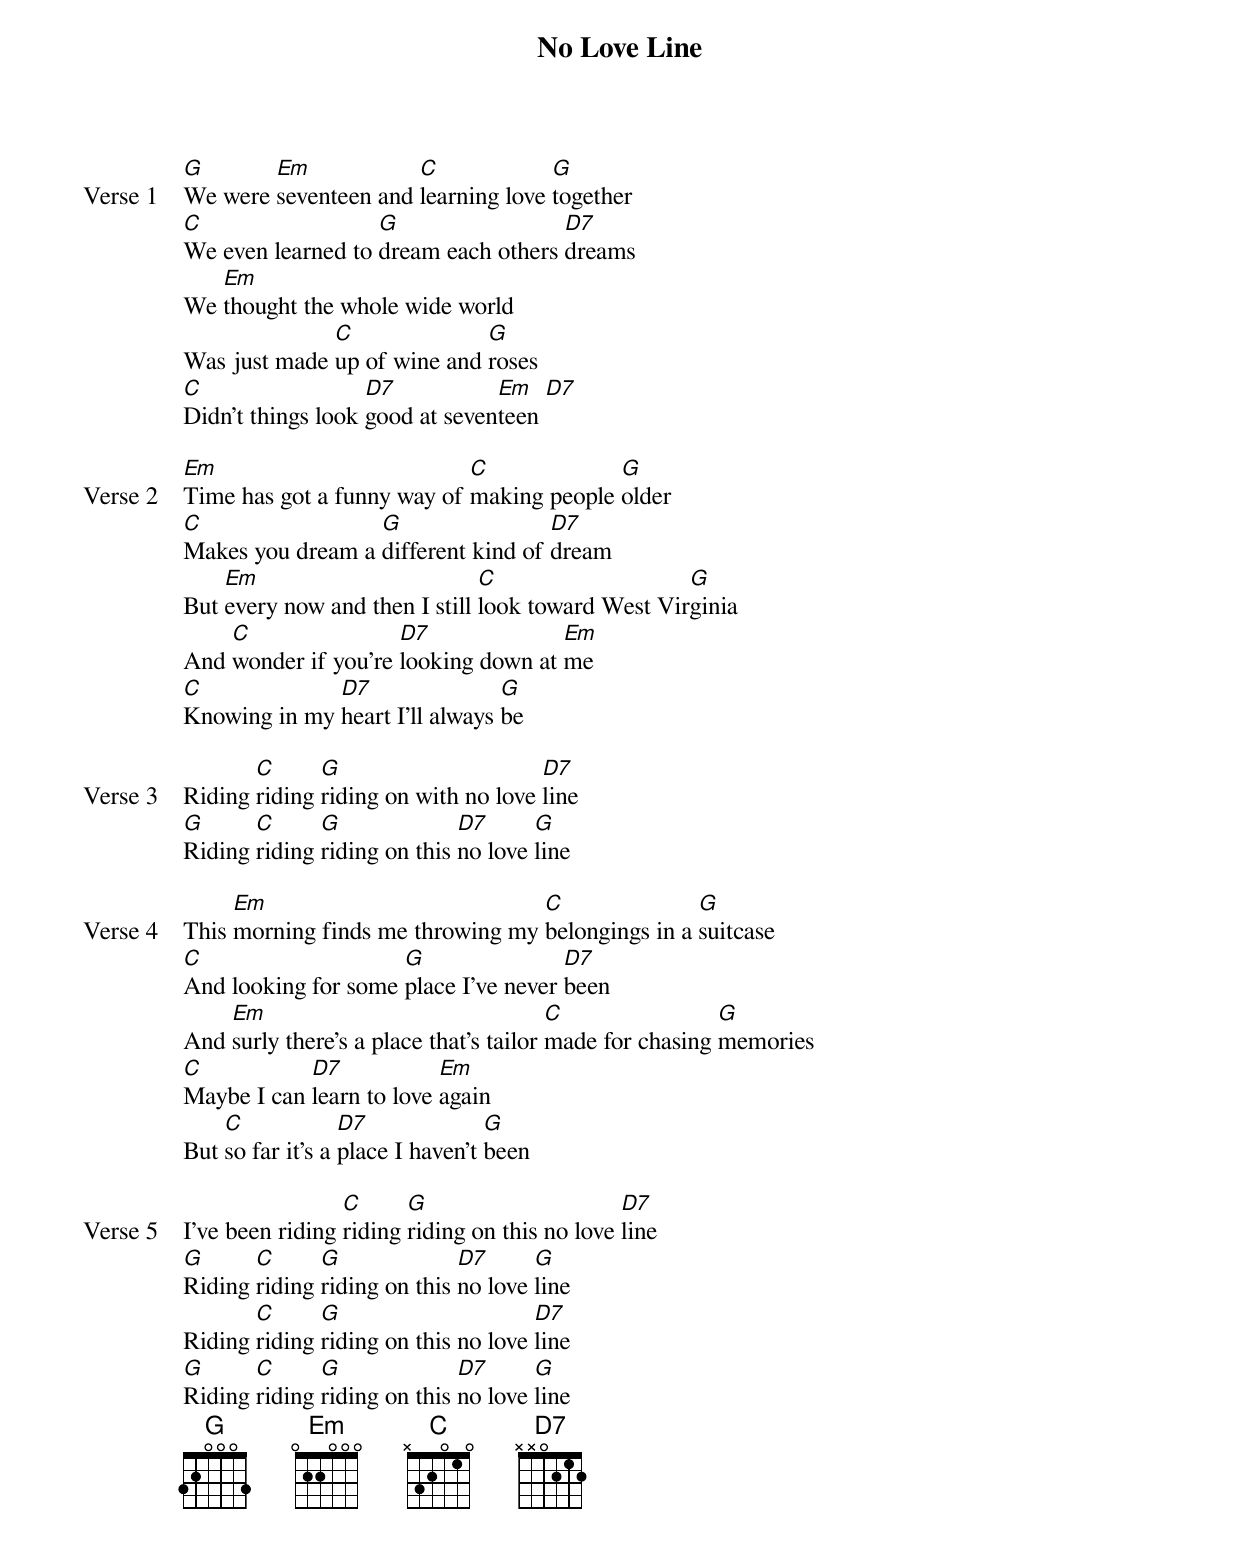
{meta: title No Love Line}
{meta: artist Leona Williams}
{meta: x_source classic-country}
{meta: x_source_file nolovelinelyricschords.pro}
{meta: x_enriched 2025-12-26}

{start_of_verse: Verse 1}
[G]We were [Em]seventeen and [C]learning love [G]together
[C]We even learned to [G]dream each others [D7]dreams
We [Em]thought the whole wide world
Was just made [C]up of wine and [G]roses
[C]Didn't things look [D7]good at seven[Em]teen [D7]
{end_of_verse}

{start_of_verse: Verse 2}
[Em]Time has got a funny way of [C]making people [G]older
[C]Makes you dream a [G]different kind of [D7]dream
But [Em]every now and then I still [C]look toward West Vir[G]ginia
And [C]wonder if you're [D7]looking down at [Em]me
[C]Knowing in my [D7]heart I'll always [G]be
{end_of_verse}

{start_of_verse: Verse 3}
Riding [C]riding [G]riding on with no love [D7]line
[G]Riding [C]riding [G]riding on this [D7]no love [G]line
{end_of_verse}

{start_of_verse: Verse 4}
This [Em]morning finds me throwing my [C]belongings in a [G]suitcase
[C]And looking for some [G]place I've never [D7]been
And [Em]surly there's a place that's tailor [C]made for chasing [G]memories
[C]Maybe I can [D7]learn to love [Em]again
But [C]so far it's a [D7]place I haven't [G]been
{end_of_verse}

{start_of_verse: Verse 5}
I've been riding [C]riding [G]riding on this no love [D7]line
[G]Riding [C]riding [G]riding on this [D7]no love [G]line
Riding [C]riding [G]riding on this no love [D7]line
[G]Riding [C]riding [G]riding on this [D7]no love [G]line
{end_of_verse}
